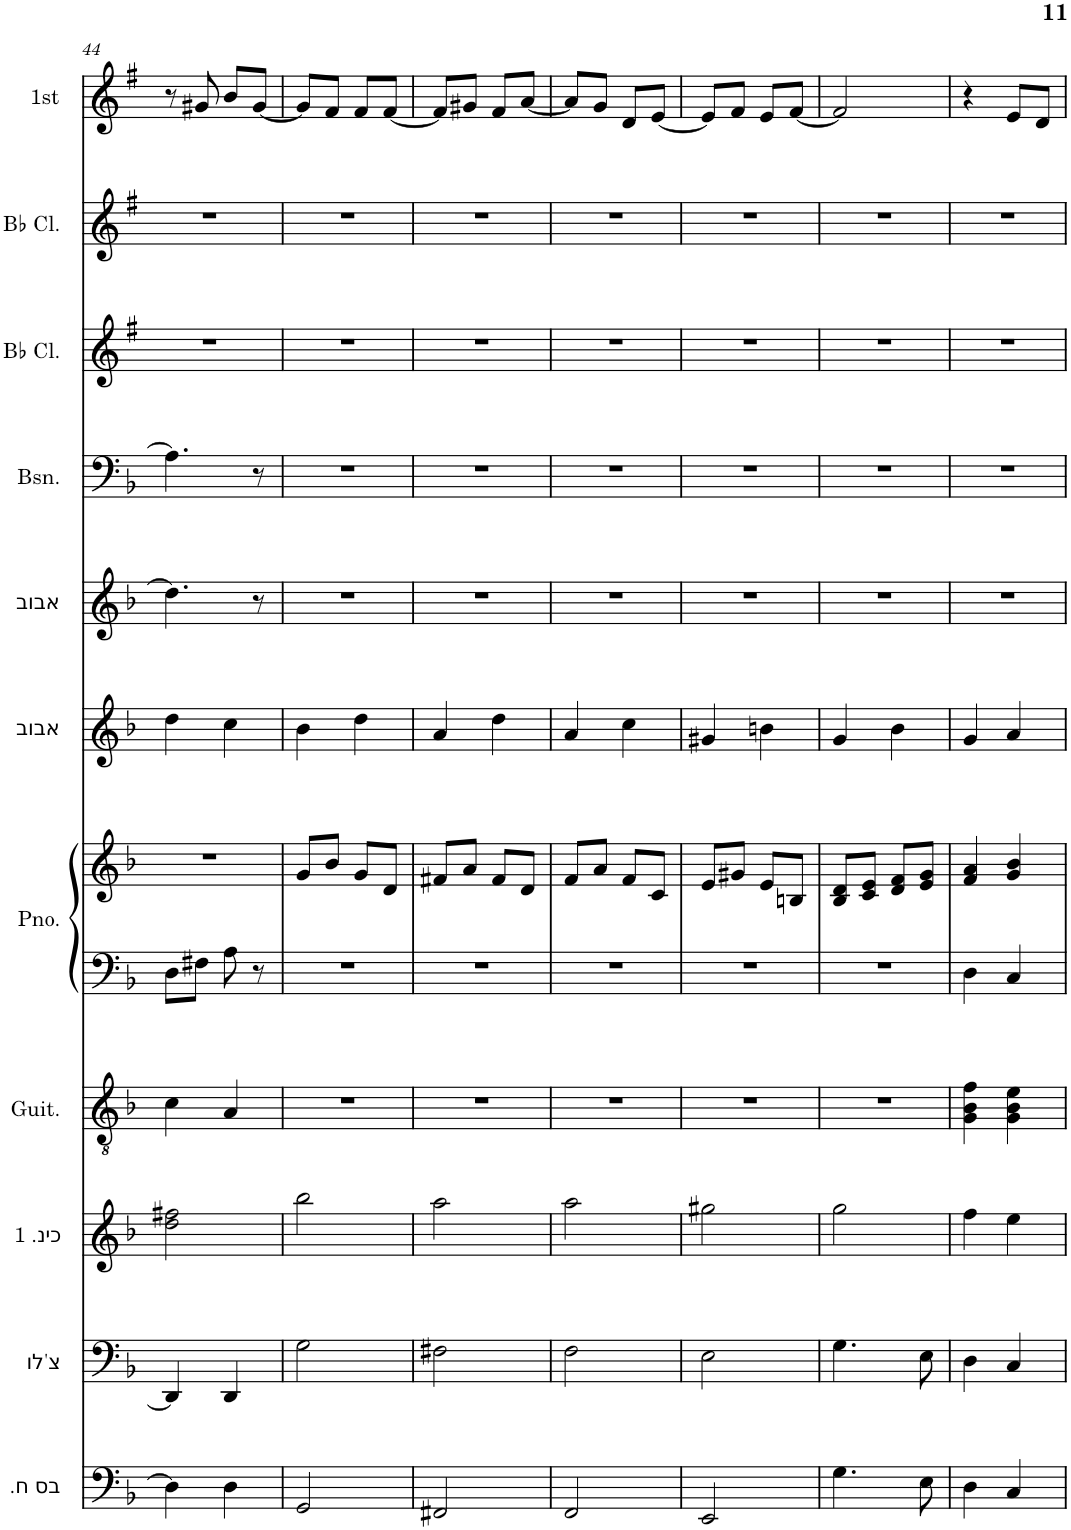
**kern	**kern	**kern	**kern	**kern	**kern	**kern	**kern	**kern	**kern	**kern	**kern
*part11	*part10	*part9	*part8	*part7	*part7	*part6	*part5	*part4	*part3	*part2	*part1
*staff12	*staff11	*staff10	*staff9	*staff8	*staff7	*staff6	*staff5	*staff4	*staff3	*staff2	*staff1
*I"בס חשמלית	*I"צ'לו	*I"כינור 1	*I"גיטרה קלאסית	*I"פסנתר	*	*I"אבוב	*I"אבוב	*I"באסון	*I"קלרינט בסי במול	*I"קלרינט בסי במול	*I"voice 1
!!LO:PB:g=z
*clefF4	*clefF4	*clefG2	*clefGv2	*clefF4	*clefG2	*clefG2	*clefG2	*clefF4	*clefG2	*clefG2	*clefG2
*Trd7c12	*	*	*	*	*	*	*	*	*Trd1c2	*Trd1c2	*Trd8c14
*k[b-]	*k[b-]	*k[b-]	*k[b-]	*k[b-]	*k[b-]	*k[b-]	*k[b-]	*k[b-]	*k[f#]	*k[f#]	*k[f#]
*M2/4	*M2/4	*M2/4	*M2/4	*M2/4	*M2/4	*M2/4	*M2/4	*M2/4	*M2/4	*M2/4	*M2/4
=44	=44	=44	=44	=44	=44	=44	=44	=44	=44	=44	=44
4D\]	4DD/]	2dd\ 2ff#X\	4c\	8D\L	2r	4dd\	4.dd\]	4.A\]	2r	2r	8r
.	.	.	.	8F#X\J	.	.	.	.	.	.	8g#X/
4D\	4DD/	.	4A/	8A\	.	4cc\	.	.	.	.	8b/L
.	.	.	.	8r	.	.	8r	8r	.	.	[8g#/J
=45	=45	=45	=45	=45	=45	=45	=45	=45	=45	=45	=45
2GG/	2G\	2bb-\	2r	2r	8g/L	4b-\	2r	2r	2r	2r	8g#/L]
.	.	.	.	.	8b-/J	.	.	.	.	.	8f#/J
.	.	.	.	.	8g/L	4dd\	.	.	.	.	8f#/L
.	.	.	.	.	8d/J	.	.	.	.	.	[8f#/J
=46	=46	=46	=46	=46	=46	=46	=46	=46	=46	=46	=46
2FF#X/	2F#X\	2aa\	2r	2r	8f#X/L	4a/	2r	2r	2r	2r	8f#/L]
.	.	.	.	.	8a/J	.	.	.	.	.	8g#X/J
.	.	.	.	.	8f#/L	4dd\	.	.	.	.	8f#/L
.	.	.	.	.	8d/J	.	.	.	.	.	[8a/J
=47	=47	=47	=47	=47	=47	=47	=47	=47	=47	=47	=47
2FF/	2F\	2aa\	2r	2r	8f/L	4a/	2r	2r	2r	2r	8a/L]
.	.	.	.	.	8a/J	.	.	.	.	.	8g/J
.	.	.	.	.	8f/L	4cc\	.	.	.	.	8d/L
.	.	.	.	.	8c/J	.	.	.	.	.	[8e/J
=48	=48	=48	=48	=48	=48	=48	=48	=48	=48	=48	=48
2EE/	2E\	2gg#X\	2r	2r	8e/L	4g#X/	2r	2r	2r	2r	8e/L]
.	.	.	.	.	8g#X/J	.	.	.	.	.	8f#/J
.	.	.	.	.	8e/L	4bn\	.	.	.	.	8e/L
.	.	.	.	.	8Bn/J	.	.	.	.	.	[8f#/J
=49	=49	=49	=49	=49	=49	=49	=49	=49	=49	=49	=49
4.G\	4.G\	2gg\	2r	2r	8B-/ 8d/L	4g/	2r	2r	2r	2r	2f#/]
.	.	.	.	.	8c/ 8e/J	.	.	.	.	.	.
.	.	.	.	.	8d/ 8f/L	4b-\	.	.	.	.	.
8E\	8E\	.	.	.	8e/ 8g/J	.	.	.	.	.	.
=50	=50	=50	=50	=50	=50	=50	=50	=50	=50	=50	=50
4D\	4D\	4ff\	4G\ 4B-\ 4f\	4D\	4f/ 4a/	4g/	2r	2r	2r	2r	4r
4C/	4C/	4ee\	4G\ 4B-\ 4e\	4C/	4g/ 4b-/	4a/	.	.	.	.	8e/L
.	.	.	.	.	.	.	.	.	.	.	8d/J
=	=	=	=	=	=	=	=	=	=	=	=
*-	*-	*-	*-	*-	*-	*-	*-	*-	*-	*-	*-
